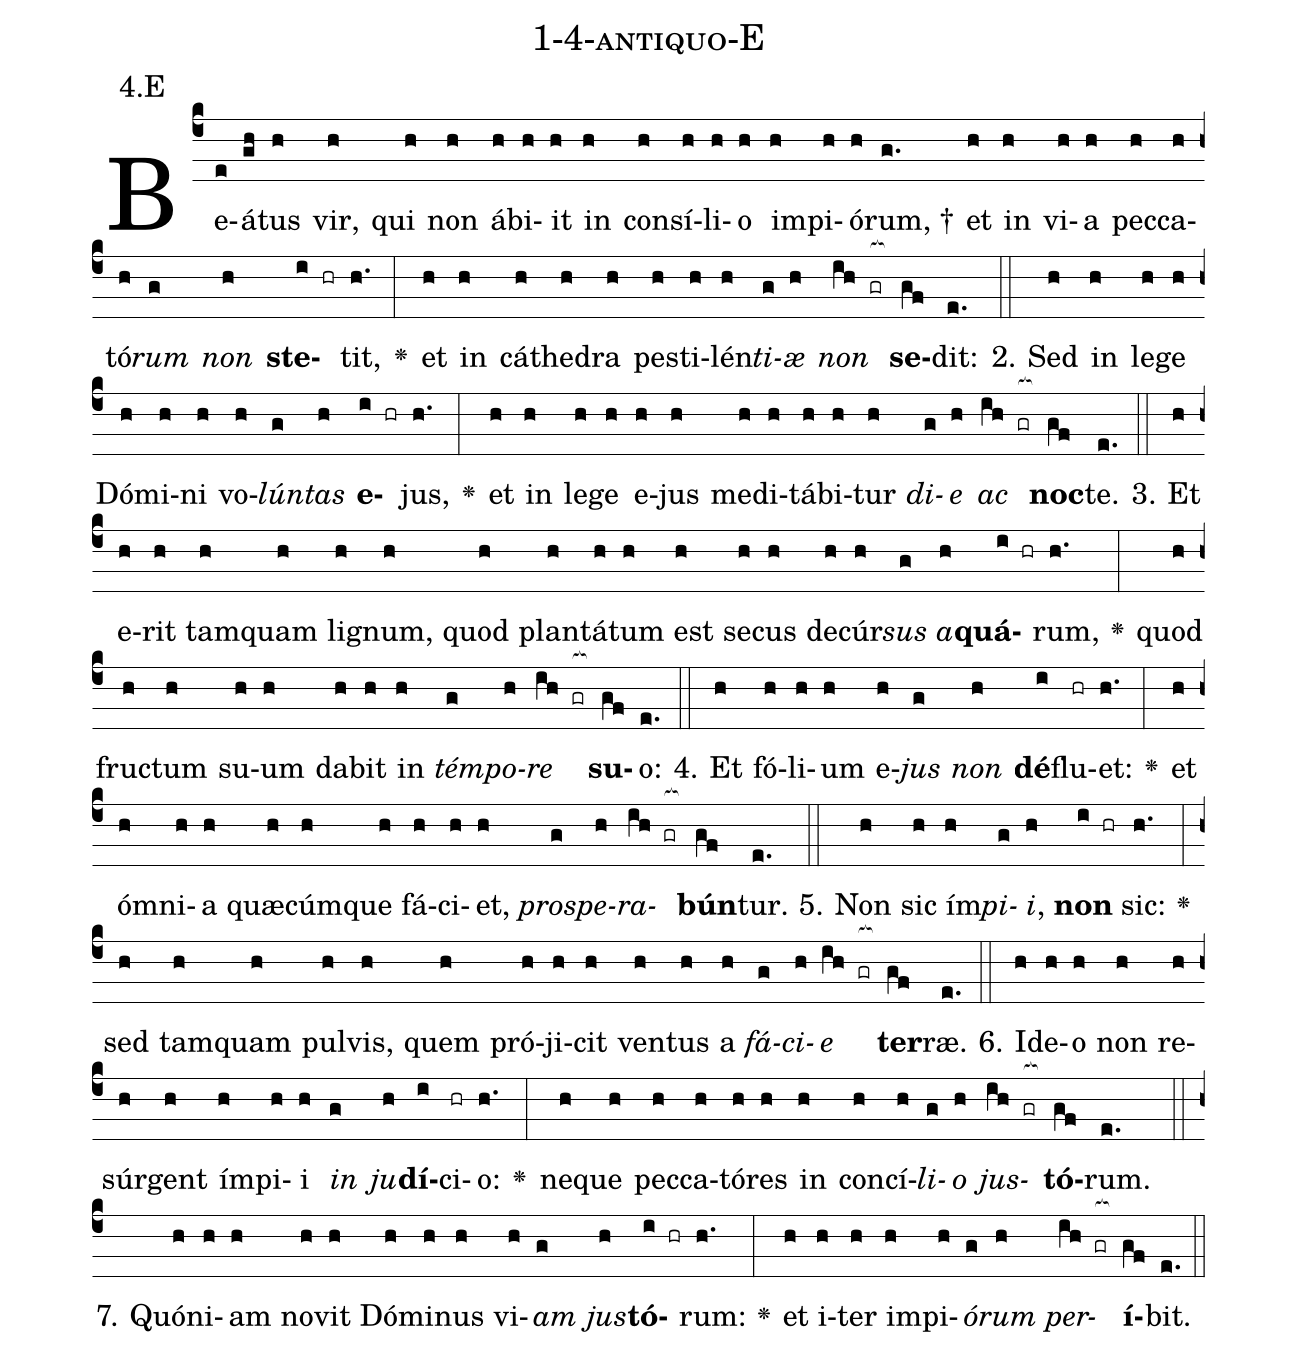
name: 1-4-antiquo-E;
annotation: 4.E;
%%
(c4)Be(e)á(gh)tus(h) vir,(h) qui(h) non(h) áb(h)i(h)it(h) in(h) con(h)sí(h)li(h)o(h) im(h)pi(h)ó(h)rum, †(g.) et(h) in(h) vi(h)a(h) pec(h)ca(h)tó(h)<i>rum</i>(g) <i>non</i>(h) <b>ste</b>(i hr)tit,(h.) <v>\greheightstar</v>(:) et(h) in(h) cá(h)the(h)dra(h) pes(h)ti(h)lén(h)<i>ti</i>(g)<i>æ</i>(h) <i>non</i>(ih gr[ocb:1{]) <b>se</b>(gf[ocb:0}])dit:(e.) (::)
2. Sed(h) in(h) le(h)ge(h) Dó(h)mi(h)ni(h) vo(h)<i>lún</i>(g)<i>tas</i>(h) <b>e</b>(i hr)jus,(h.) <v>\greheightstar</v>(:) et(h) in(h) le(h)ge(h) e(h)jus(h) me(h)di(h)tá(h)bi(h)tur(h) <i>di</i>(g)<i>e</i>(h) <i>ac</i>(ih gr[ocb:1{]) <b>noc</b>(gf[ocb:0}])te.(e.) (::)
3. Et(h) e(h)rit(h) tam(h)quam(h) li(h)gnum,(h) quod(h) plan(h)tá(h)tum(h) est(h) se(h)cus(h) de(h)cúr(h)<i>sus</i>(g) <i>a</i>(h)<b>quá</b>(i hr)rum,(h.) <v>\greheightstar</v>(:) quod(h) fruc(h)tum(h) su(h)um(h) da(h)bit(h) in(h) <i>tém</i>(g)<i>po</i>(h)<i>re</i>(ih gr[ocb:1{]) <b>su</b>(gf[ocb:0}])o:(e.) (::)
4. Et(h) fó(h)li(h)um(h) e(h)<i>jus</i>(g) <i>non</i>(h) <b>dé</b>(i)flu(hr)et:(h.) <v>\greheightstar</v>(:) et(h) óm(h)ni(h)a(h) quæ(h)cúm(h)que(h) fá(h)ci(h)et,(h) <i>pro</i>(g)<i>spe</i>(h)<i>ra</i>(ih gr[ocb:1{])<b>bún</b>(gf[ocb:0}])tur.(e.) (::)
5. Non(h) sic(h) ím(h)<i>pi</i>(g)<i>i</i>,(h) <b>non</b>(i hr) sic:(h.) <v>\greheightstar</v>(:) sed(h) tam(h)quam(h) pul(h)vis,(h) quem(h) pró(h)ji(h)cit(h) ven(h)tus(h) a(h) <i>fá</i>(g)<i>ci</i>(h)<i>e</i>(ih gr[ocb:1{]) <b>ter</b>(gf[ocb:0}])ræ.(e.) (::)
6. Id(h)e(h)o(h) non(h) re(h)súr(h)gent(h) ím(h)pi(h)i(h) <i>in</i>(g) <i>ju</i>(h)<b>dí</b>(i)ci(hr)o:(h.) <v>\greheightstar</v>(:) ne(h)que(h) pec(h)ca(h)tó(h)res(h) in(h) con(h)cí(h)<i>li</i>(g)<i>o</i>(h) <i>jus</i>(ih gr[ocb:1{])<b>tó</b>(gf[ocb:0}])rum.(e.) (::)
7. Quón(h)i(h)am(h) no(h)vit(h) Dó(h)mi(h)nus(h) vi(h)<i>am</i>(g) <i>jus</i>(h)<b>tó</b>(i hr)rum:(h.) <v>\greheightstar</v>(:) et(h) i(h)ter(h) im(h)pi(h)<i>ó</i>(g)<i>rum</i>(h) <i>per</i>(ih gr[ocb:1{])<b>í</b>(gf[ocb:0}])bit.(e.) (::)
